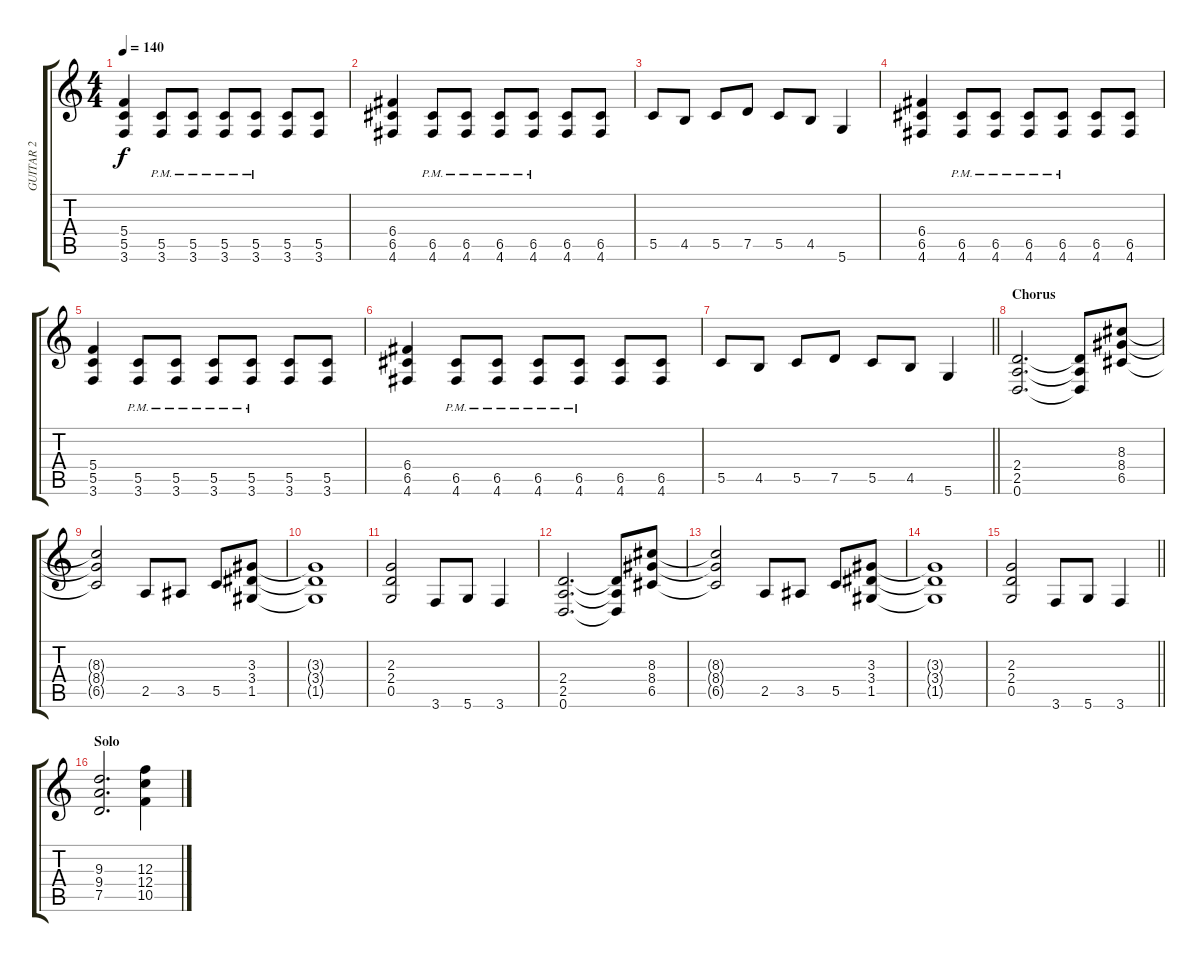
\track ("GUITAR 2" "GUITAR 2") {instrument overdrivenguitar}
\staff {score tabs}
\tuning (D4 A3 F3 C3 G2 D2) {hide}
\ts (4 4)
\tempo 140
\clef g2
\ks c
(5.4 5.5 3.6).4{dy f} (5.5{pm} 3.6{pm}).8 (5.5{pm} 3.6{pm}).8 (5.5{pm} 3.6{pm}).8 (5.5{pm} 3.6{pm}).8 (5.5 3.6).8 (5.5 3.6).8 |
(6.4 6.5 4.6).4 (6.5{pm} 4.6{pm}).8 (6.5{pm} 4.6{pm}).8 (6.5{pm} 4.6{pm}).8 (6.5{pm} 4.6{pm}).8 (6.5 4.6).8 (6.5 4.6).8 |
5.5.8 4.5.8 5.5.8 7.5.8 5.5.8 4.5.8 5.6.4 |
(6.4 6.5 4.6).4 (6.5{pm} 4.6{pm}).8 (6.5{pm} 4.6{pm}).8 (6.5{pm} 4.6{pm}).8 (6.5{pm} 4.6{pm}).8 (6.5 4.6).8 (6.5 4.6).8 |
(5.4 5.5 3.6).4 (5.5{pm} 3.6{pm}).8 (5.5{pm} 3.6{pm}).8 (5.5{pm} 3.6{pm}).8 (5.5{pm} 3.6{pm}).8 (5.5 3.6).8 (5.5 3.6).8 |
(6.4 6.5 4.6).4 (6.5{pm} 4.6{pm}).8 (6.5{pm} 4.6{pm}).8 (6.5{pm} 4.6{pm}).8 (6.5{pm} 4.6{pm}).8 (6.5 4.6).8 (6.5 4.6).8 |
\barLineRight lightlight
5.5.8 4.5.8 5.5.8 7.5.8 5.5.8 4.5.8 5.6.4 |
\section ("" "Chorus")
(2.4 2.5 0.6).2{d} (2.4{t} 2.5{t} 0.6{t}).8 (8.3 8.4 6.5).8 |
(8.3{t} 8.4{t} 6.5{t}).2 2.5.8 3.5.8 5.5.8 (3.3 3.4 1.5).8 |
(3.3{t} 3.4{t} 1.5{t}).1 |
(2.3 2.4 0.5).2 3.6.8 5.6.8 3.6.4 |
(2.4 2.5 0.6).2{d} (2.4{t} 2.5{t} 0.6{t}).8 (8.3 8.4 6.5).8 |
(8.3{t} 8.4{t} 6.5{t}).2 2.5.8 3.5.8 5.5.8 (3.3 3.4 1.5).8 |
(3.3{t} 3.4{t} 1.5{t}).1 |
\barLineRight lightlight
(2.3 2.4 0.5).2 3.6.8 5.6.8 3.6.4 |
\section ("" "Solo")
(9.3 9.4 7.5).2{d} (12.3 12.4 10.5).4
